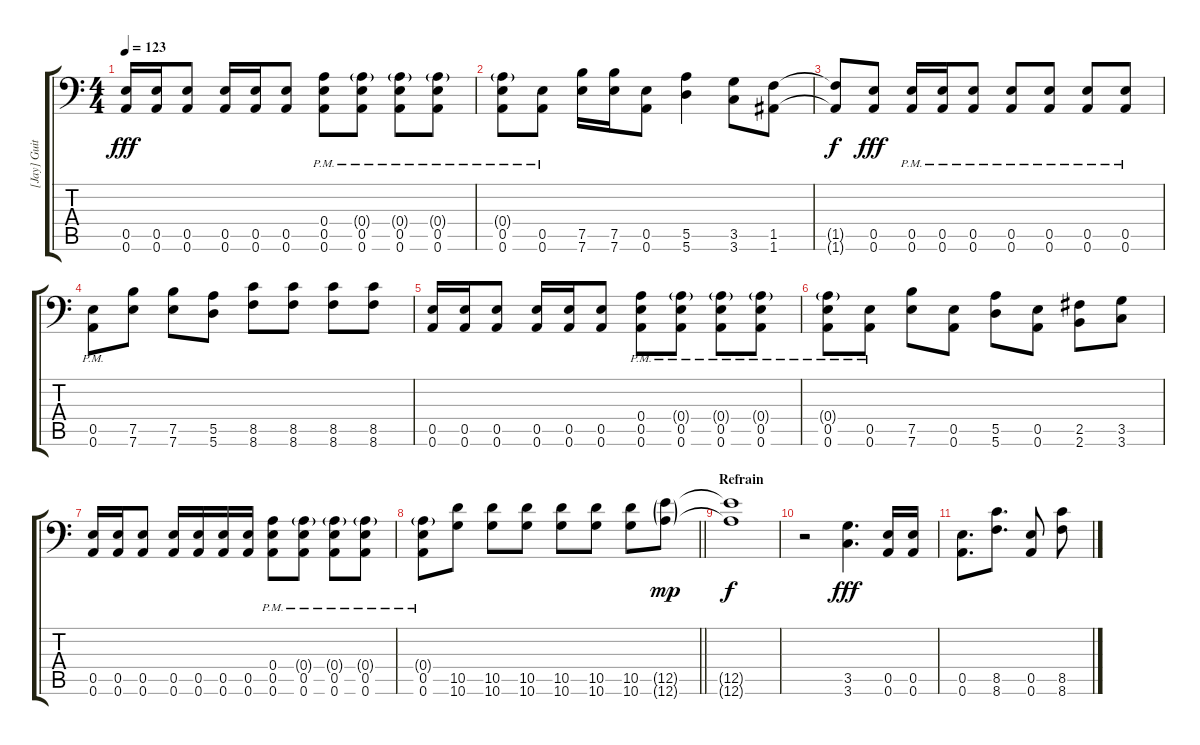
\track ("[Jay] Guitar #1" "[Jay] Guit") {instrument distortionguitar}
\staff {score tabs}
\tuning (B3 Gb3 D3 A2 E2 A1) {hide}
\ts (4 4)
\tempo 123
\clef f4
\ks c
(0.5 0.6).16{dy fff} (0.5 0.6).16 (0.5 0.6).8 (0.5 0.6).16 (0.5 0.6).16 (0.5 0.6).8 (0.4{pm} 0.5{pm} 0.6{pm}).8 (0.4{g pm} 0.5{pm} 0.6{pm}).8 (0.4{g pm} 0.5{pm} 0.6{pm}).8 (0.4{g pm} 0.5{pm} 0.6{pm}).8 |
(0.4{g pm} 0.5{pm} 0.6{pm}).8 (0.5{pm} 0.6{pm}).8 (7.5 7.6).16 (7.5 7.6).16 (0.5 0.6).8 (5.5 5.6).4 (3.5 3.6).8 (1.5 1.6).8 |
(1.5{t} 1.6{t}).8{dy f} (0.5 0.6).8{dy fff} (0.5{pm} 0.6{pm}).16 (0.5{pm} 0.6{pm}).16 (0.5{pm} 0.6{pm}).8 (0.5{pm} 0.6{pm}).8 (0.5{pm} 0.6{pm}).8 (0.5{pm} 0.6{pm}).8 (0.5{pm} 0.6{pm}).8 |
(0.5{pm} 0.6{pm}).8 (7.5 7.6).8 (7.5 7.6).8 (5.5 5.6).8 (8.5 8.6).8 (8.5 8.6).8 (8.5 8.6).8 (8.5 8.6).8 |
(0.5 0.6).16 (0.5 0.6).16 (0.5 0.6).8 (0.5 0.6).16 (0.5 0.6).16 (0.5 0.6).8 (0.4{pm} 0.5{pm} 0.6{pm}).8 (0.4{g pm} 0.5{pm} 0.6{pm}).8 (0.4{g pm} 0.5{pm} 0.6{pm}).8 (0.4{g pm} 0.5{pm} 0.6{pm}).8 |
(0.4{g pm} 0.5{pm} 0.6{pm}).8 (0.5 0.6{pm}).8 (7.5 7.6).8 (0.5 0.6).8 (5.5 5.6).8 (0.5 0.6).8 (2.5 2.6).8 (3.5 3.6).8 |
(0.5 0.6).16 (0.5 0.6).16 (0.5 0.6).8 (0.5 0.6).16 (0.5 0.6).16 (0.5 0.6).16 (0.5 0.6).16 (0.4{pm} 0.5{pm} 0.6{pm}).8 (0.4{g pm} 0.5{pm} 0.6{pm}).8 (0.4{g pm} 0.5{pm} 0.6{pm}).8 (0.4{g pm} 0.5{pm} 0.6{pm}).8 |
\barLineRight lightlight
(0.4{g pm} 0.5{pm} 0.6{pm}).8 (10.5 10.6).8 (10.5 10.6).8 (10.5 10.6).8 (10.5 10.6).8 (10.5 10.6).8 (10.5 10.6).8 (12.5{g} 12.6{g}).8{dy mp volume 5} |
\section ("" "Refrain")
(12.5{t} 12.6{t}).1{dy f} |
r.2 (3.5 3.6).4{d dy fff volume 16 balance 4} (0.5 0.6).16 (0.5 0.6).16 |
(0.5 0.6).8{d} (8.5 8.6).8{d} (0.5 0.6).8 (8.5 8.6).8
